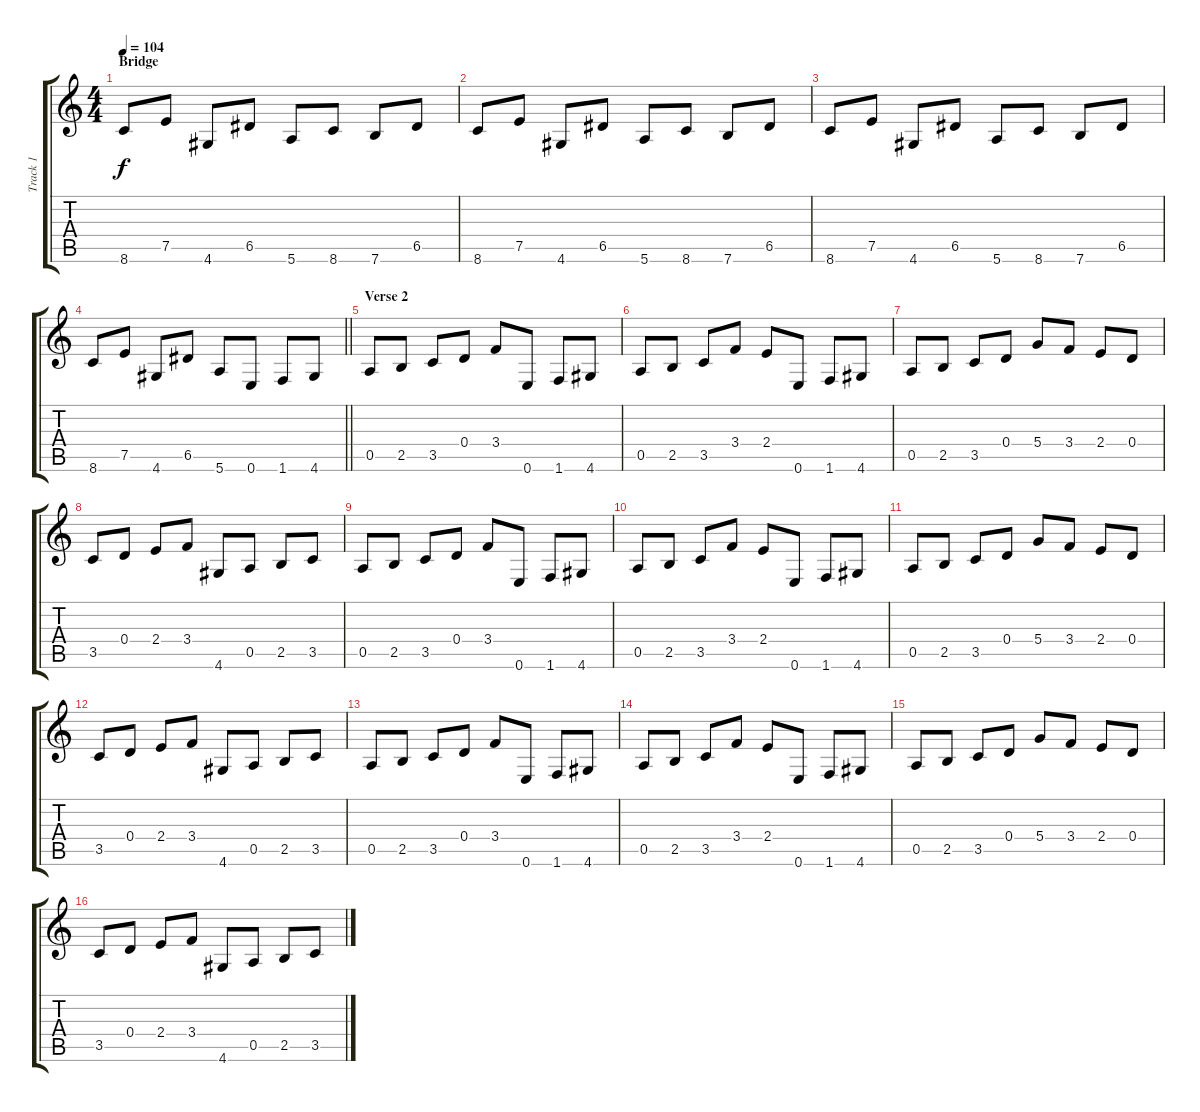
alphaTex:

\track ("Track 1" "Track 1") {instrument overdrivenguitar}
\staff {score tabs}
\tuning (E4 B3 G3 D3 A2 E2) {hide}
\ts (4 4)
\section ("" "Bridge")
\tempo 104
\clef g2
\ks c
8.6.8{dy f} 7.5.8 4.6.8 6.5.8 5.6.8 8.6.8 7.6.8 6.5.8 |
8.6.8 7.5.8 4.6.8 6.5.8 5.6.8 8.6.8 7.6.8 6.5.8 |
8.6.8 7.5.8 4.6.8 6.5.8 5.6.8 8.6.8 7.6.8 6.5.8 |
\barLineRight lightlight
8.6.8 7.5.8 4.6.8 6.5.8 5.6.8 0.6.8 1.6.8 4.6.8 |
\section ("" "Verse 2")
0.5.8 2.5.8 3.5.8 0.4.8 3.4.8 0.6.8 1.6.8 4.6.8 |
0.5.8 2.5.8 3.5.8 3.4.8 2.4.8 0.6.8 1.6.8 4.6.8 |
0.5.8 2.5.8 3.5.8 0.4.8 5.4.8 3.4.8 2.4.8 0.4.8 |
3.5.8 0.4.8 2.4.8 3.4.8 4.6.8 0.5.8 2.5.8 3.5.8 |
0.5.8 2.5.8 3.5.8 0.4.8 3.4.8 0.6.8 1.6.8 4.6.8 |
0.5.8 2.5.8 3.5.8 3.4.8 2.4.8 0.6.8 1.6.8 4.6.8 |
0.5.8 2.5.8 3.5.8 0.4.8 5.4.8 3.4.8 2.4.8 0.4.8 |
3.5.8 0.4.8 2.4.8 3.4.8 4.6.8 0.5.8 2.5.8 3.5.8 |
0.5.8 2.5.8 3.5.8 0.4.8 3.4.8 0.6.8 1.6.8 4.6.8 |
0.5.8 2.5.8 3.5.8 3.4.8 2.4.8 0.6.8 1.6.8 4.6.8 |
0.5.8 2.5.8 3.5.8 0.4.8 5.4.8 3.4.8 2.4.8 0.4.8 |
3.5.8 0.4.8 2.4.8 3.4.8 4.6.8 0.5.8 2.5.8 3.5.8
